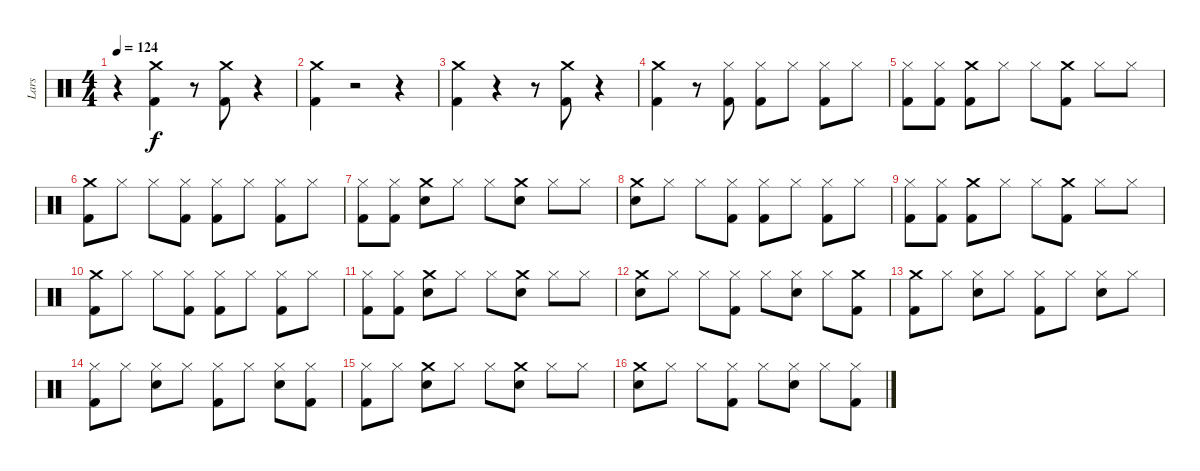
\track ("Lars" "Lars") {instrument percussion}
\staff {score}
\articulation defaults
\ts (4 4)
\tempo 124
\clef neutral
\ks c
r.4{dy f} ("Kick (hit) 2" "Crash medium (hit)").4 r.8 ("Kick (hit) 2" "Crash medium (hit)").8 r.4 |
("Kick (hit) 2" "Crash medium (hit)").4 r.2 r.4 |
("Kick (hit) 2" "Crash medium (hit)").4 r.4 r.8 ("Kick (hit) 2" "Crash medium (hit)").8 r.4 |
("Crash medium (hit)" "Kick (hit) 2").4 r.8 ("Hi-Hat (closed)" "Kick (hit) 2").8 ("Hi-Hat (closed)" "Kick (hit) 2").8 "Hi-Hat (closed)".8 ("Hi-Hat (closed)" "Kick (hit) 2").8 "Hi-Hat (closed)".8 |
("Hi-Hat (closed)" "Kick (hit) 2").8 ("Hi-Hat (closed)" "Kick (hit) 2").8 ("Kick (hit) 2" "Crash medium (hit)").8 "Hi-Hat (closed)".8 "Hi-Hat (closed)".8 ("Crash medium (hit)" "Kick (hit) 2").8 "Hi-Hat (closed)".8 "Hi-Hat (closed)".8 |
("Crash medium (hit)" "Kick (hit) 2").8 "Hi-Hat (closed)".8 "Hi-Hat (closed)".8 ("Hi-Hat (closed)" "Kick (hit) 2").8 ("Hi-Hat (closed)" "Kick (hit) 2").8 "Hi-Hat (closed)".8 ("Hi-Hat (closed)" "Kick (hit) 2").8 "Hi-Hat (closed)".8 |
("Hi-Hat (closed)" "Kick (hit) 2").8 ("Hi-Hat (closed)" "Kick (hit) 2").8 ("Crash medium (hit)" "Snare (hit) 2").8 "Hi-Hat (closed)".8 "Hi-Hat (closed)".8 ("Crash medium (hit)" "Snare (hit) 2").8 "Hi-Hat (closed)".8 "Hi-Hat (closed)".8 |
("Crash medium (hit)" "Snare (hit) 2").8 "Hi-Hat (closed)".8 "Hi-Hat (closed)".8 ("Kick (hit) 2" "Hi-Hat (closed)").8 ("Hi-Hat (closed)" "Kick (hit) 2").8 "Hi-Hat (closed)".8 ("Hi-Hat (closed)" "Kick (hit) 2").8 "Hi-Hat (closed)".8 |
("Hi-Hat (closed)" "Kick (hit) 2").8 ("Hi-Hat (closed)" "Kick (hit) 2").8 ("Kick (hit) 2" "Crash medium (hit)").8 "Hi-Hat (closed)".8 "Hi-Hat (closed)".8 ("Crash medium (hit)" "Kick (hit) 2").8 "Hi-Hat (closed)".8 "Hi-Hat (closed)".8 |
("Crash medium (hit)" "Kick (hit) 2").8 "Hi-Hat (closed)".8 "Hi-Hat (closed)".8 ("Hi-Hat (closed)" "Kick (hit) 2").8 ("Hi-Hat (closed)" "Kick (hit) 2").8 "Hi-Hat (closed)".8 ("Hi-Hat (closed)" "Kick (hit) 2").8 "Hi-Hat (closed)".8 |
("Hi-Hat (closed)" "Kick (hit) 2").8 ("Hi-Hat (closed)" "Kick (hit) 2").8 ("Crash medium (hit)" "Snare (hit) 2").8 "Hi-Hat (closed)".8 "Hi-Hat (closed)".8 ("Crash medium (hit)" "Snare (hit) 2").8 "Hi-Hat (closed)".8 "Hi-Hat (closed)".8 |
("Crash medium (hit)" "Snare (hit) 2").8 "Hi-Hat (closed)".8 "Hi-Hat (closed)".8 ("Kick (hit) 2" "Hi-Hat (closed)").8 "Hi-Hat (closed)".8 ("Snare (hit) 2" "Hi-Hat (closed)").8 "Hi-Hat (closed)".8 ("Crash medium (hit)" "Kick (hit) 2").8 |
("Crash medium (hit)" "Kick (hit) 2").8 "Hi-Hat (closed)".8 ("Snare (hit) 2" "Hi-Hat (closed)").8 "Hi-Hat (closed)".8 ("Hi-Hat (closed)" "Kick (hit) 2").8 "Hi-Hat (closed)".8 ("Snare (hit) 2" "Hi-Hat (closed)").8 "Hi-Hat (closed)".8 |
("Hi-Hat (closed)" "Kick (hit) 2").8 "Hi-Hat (closed)".8 ("Snare (hit) 2" "Hi-Hat (closed)").8 "Hi-Hat (closed)".8 ("Hi-Hat (closed)" "Kick (hit) 2").8 "Hi-Hat (closed)".8 ("Snare (hit) 2" "Hi-Hat (closed)").8 ("Hi-Hat (closed)" "Kick (hit) 2").8 |
("Hi-Hat (closed)" "Kick (hit) 2").8 "Hi-Hat (closed)".8 ("Crash medium (hit)" "Snare (hit) 2").8 "Hi-Hat (closed)".8 "Hi-Hat (closed)".8 ("Crash medium (hit)" "Snare (hit) 2").8 "Hi-Hat (closed)".8 "Hi-Hat (closed)".8 |
("Crash medium (hit)" "Snare (hit) 2").8 "Hi-Hat (closed)".8 "Hi-Hat (closed)".8 ("Hi-Hat (closed)" "Kick (hit) 2").8 "Hi-Hat (closed)".8 ("Snare (hit) 2" "Hi-Hat (closed)").8 "Hi-Hat (closed)".8 ("Hi-Hat (closed)" "Kick (hit) 2").8
